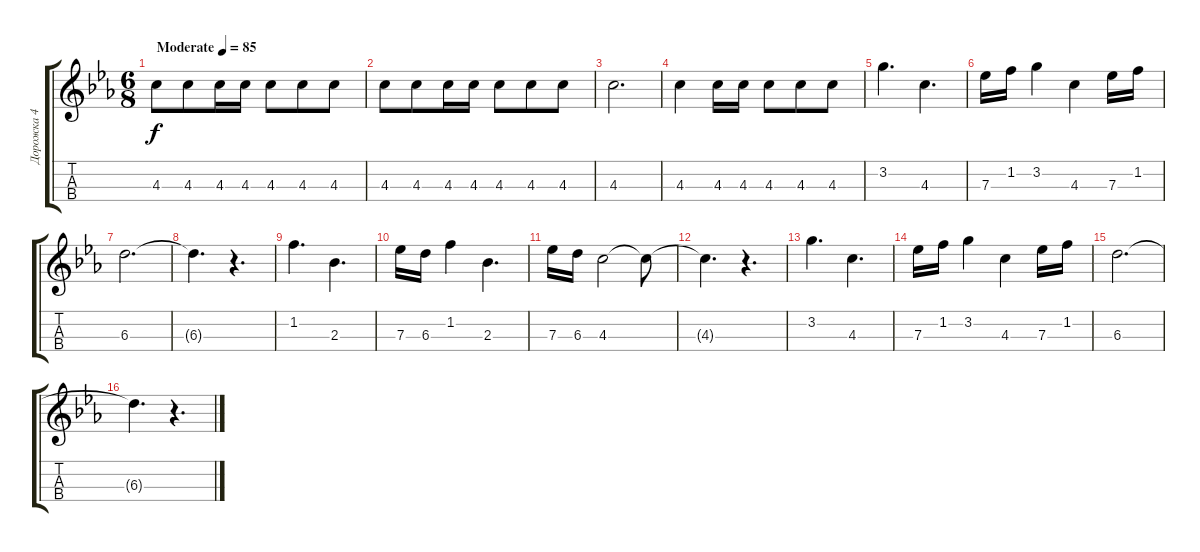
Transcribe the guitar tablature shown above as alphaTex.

\track ("Дорожка 4" "Дорожка 4") {instrument acousticguitarnylon}
\staff {score tabs}
\tuning (A4 E4 Ab3 G4) {hide}
\ts (6 8)
\tempo (85 "Moderate")
\clef g2
\ks eb
4.3.8{dy f instrument acousticguitarnylon} 4.3.8 4.3.16 4.3.16 4.3.8 4.3.8 4.3.8 |
4.3.8 4.3.8 4.3.16 4.3.16 4.3.8 4.3.8 4.3.8 |
4.3.2{d} |
4.3.4 4.3.16 4.3.16 4.3.8 4.3.8 4.3.8 |
3.2.4{d} 4.3.4{d} |
7.3.16 1.2.16 3.2.4 4.3.4 7.3.16 1.2.16 |
6.3.2{d} |
6.3{t}.4{d} r.4{d} |
1.2.4{d} 2.3.4{d} |
7.3.16 6.3.16 1.2.4 2.3.4{d} |
7.3.16 6.3.16 4.3.2 4.3{t}.8 |
4.3{t}.4{d} r.4{d} |
3.2.4{d} 4.3.4{d} |
7.3.16 1.2.16 3.2.4 4.3.4 7.3.16 1.2.16 |
6.3.2{d} |
6.3{t}.4{d} r.4{d}
